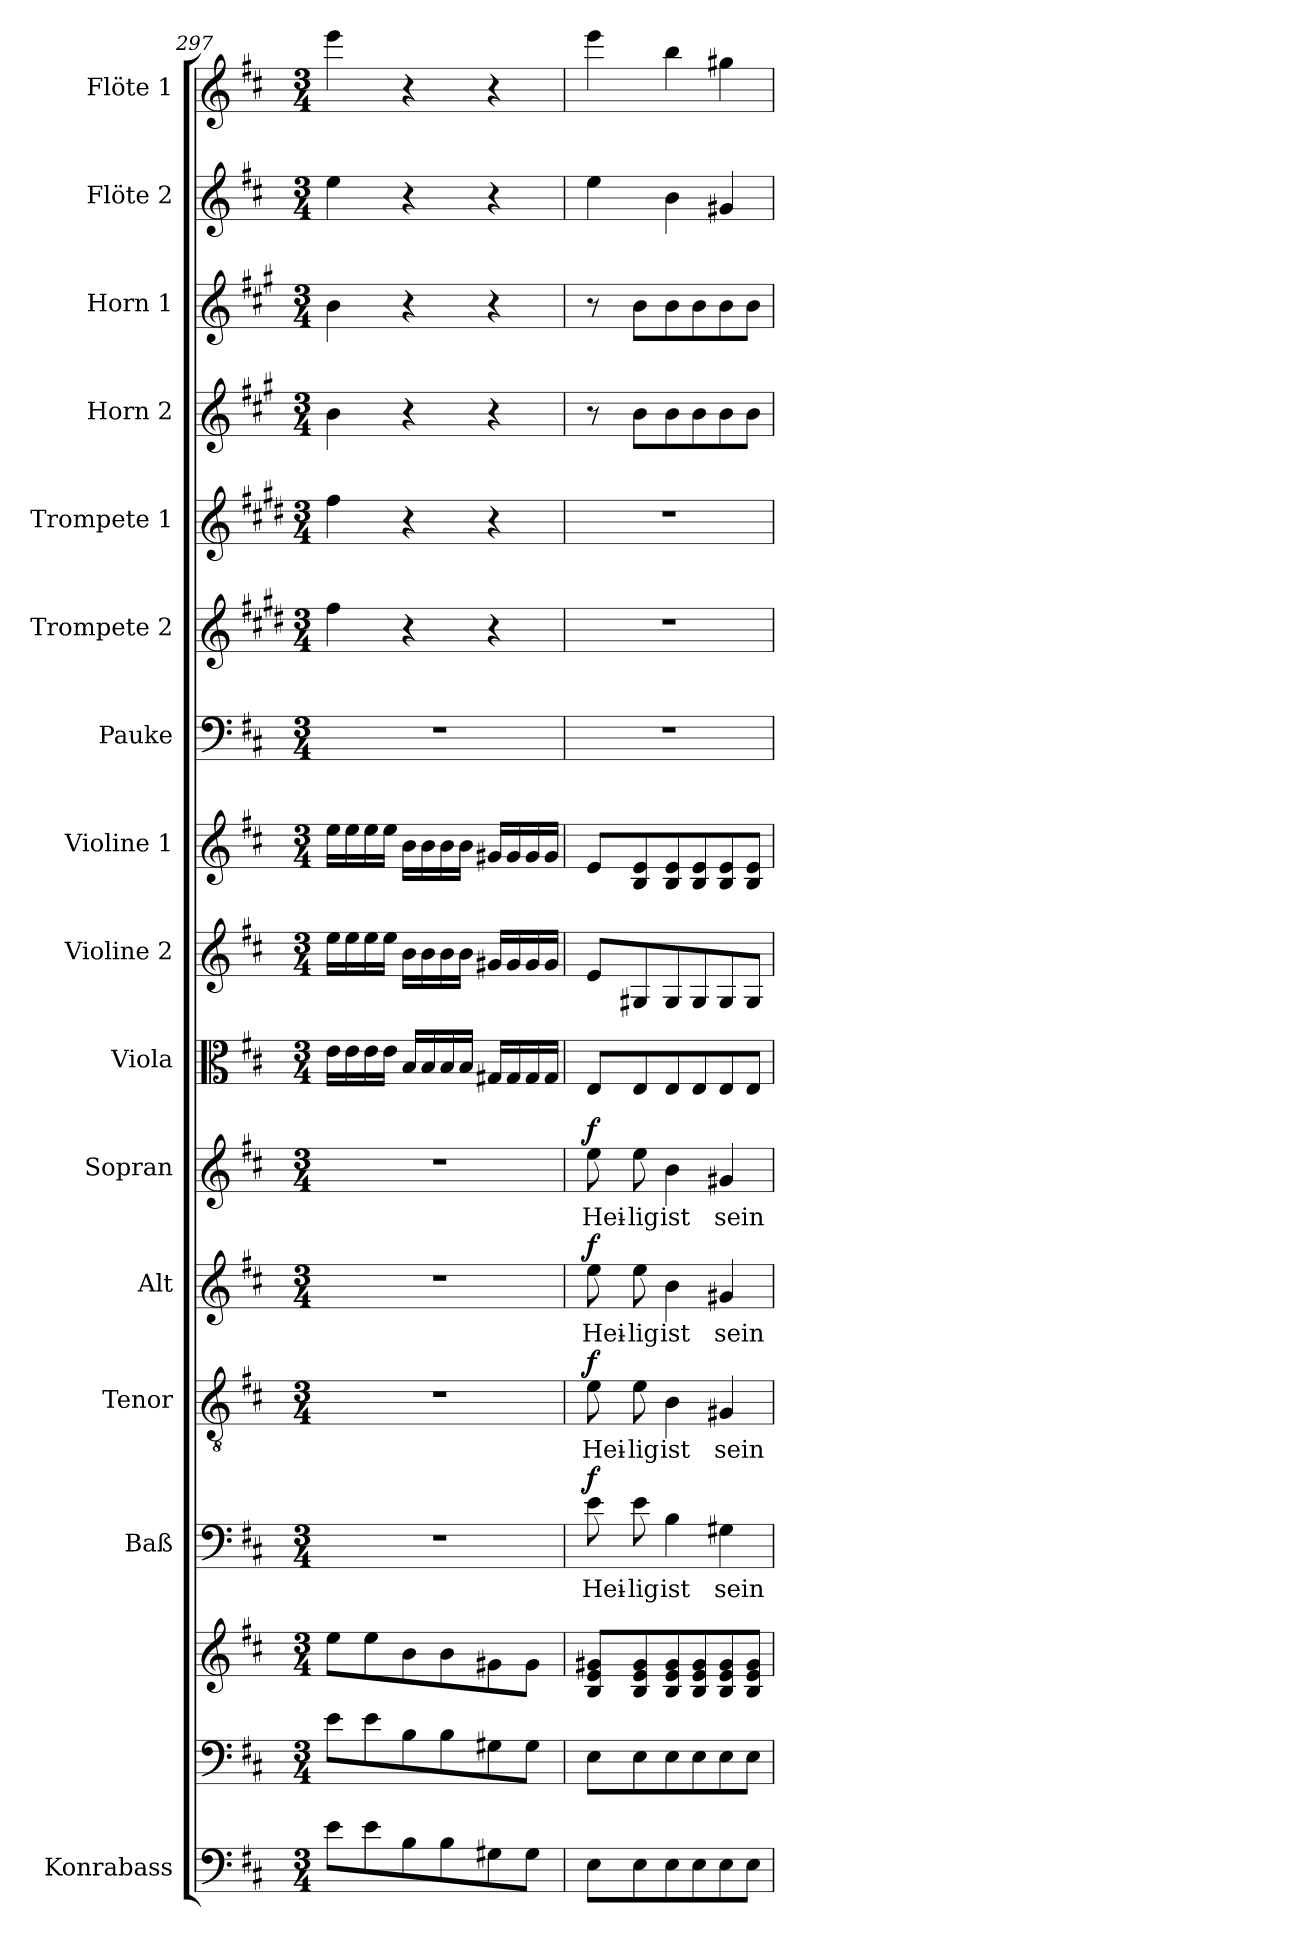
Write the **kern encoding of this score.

**kern	**kern	**kern	**kern	**text	**dynam	**kern	**text	**dynam	**kern	**text	**dynam	**kern	**text	**dynam	**kern	**kern	**kern	**kern	**kern	**kern	**kern	**kern	**kern	**kern
*part16	*part15	*part15	*part14	*part14	*part14	*part13	*part13	*part13	*part12	*part12	*part12	*part11	*part11	*part11	*part10	*part9	*part8	*part7	*part6	*part5	*part4	*part3	*part2	*part1
*staff17	*staff16	*staff15	*staff14	*staff14	*staff14	*staff13	*staff13	*staff13	*staff12	*staff12	*staff12	*staff11	*staff11	*staff11	*staff10	*staff9	*staff8	*staff7	*staff6	*staff5	*staff4	*staff3	*staff2	*staff1
*I"Konrabass	*	*	*I"Baß	*	*	*I"Tenor	*	*	*I"Alt	*	*	*I"Sopran	*	*	*I"Viola	*I"Violine 2	*I"Violine 1	*I"Pauke	*I"Trompete 2	*I"Trompete 1	*I"Horn 2	*I"Horn 1	*I"Flöte 2	*I"Flöte 1
*I'Kb.	*	*	*I'Baß	*	*	*I'Ten	*	*	*I'Alt	*	*	*I'Sop	*	*	*I'Vla.	*I'Vln. 2	*I'Vln. 1	*I'Pk.	*I'Trp. 2	*I'Trp. 1	*I'Hrn. 2	*I'Hrn. 1	*I'Fl. 2	*I'Fl. 1
*clefF4	*clefF4	*clefG2	*clefF4	*	*	*clefGv2	*	*	*clefG2	*	*	*clefG2	*	*	*clefC3	*clefG2	*clefG2	*clefF4	*clefG2	*clefG2	*clefG2	*clefG2	*clefG2	*clefG2
*ITrd7c12	*	*	*	*	*	*	*	*	*	*	*	*	*	*	*	*	*	*	*ITrd1c2	*ITrd1c2	*ITrd4c7	*ITrd4c7	*	*
*k[f#c#]	*k[f#c#]	*k[f#c#]	*k[f#c#]	*	*	*k[f#c#]	*	*	*k[f#c#]	*	*	*k[f#c#]	*	*	*k[f#c#]	*k[f#c#]	*k[f#c#]	*k[f#c#]	*k[f#c#]	*k[f#c#]	*k[f#c#]	*k[f#c#]	*k[f#c#]	*k[f#c#]
*D:	*D:	*D:	*D:	*	*	*D:	*	*	*D:	*	*	*D:	*	*	*D:	*D:	*D:	*D:	*D:	*D:	*D:	*D:	*D:	*D:
*M3/4	*M3/4	*M3/4	*M3/4	*	*	*M3/4	*	*	*M3/4	*	*	*M3/4	*	*	*M3/4	*M3/4	*M3/4	*M3/4	*M3/4	*M3/4	*M3/4	*M3/4	*M3/4	*M3/4
=297	=297	=297	=297	=297	=297	=297	=297	=297	=297	=297	=297	=297	=297	=297	=297	=297	=297	=297	=297	=297	=297	=297	=297	=297
8E\L	8e\L	8ee\L	2.r	.	.	2.r	.	.	2.r	.	.	2.r	.	.	16e\LL	16ee\LL	16ee\LL	2.r	4ee\	4ee\	4e\	4e\	4ee\	4eee\
.	.	.	.	.	.	.	.	.	.	.	.	.	.	.	16e\	16ee\	16ee\	.	.	.	.	.	.	.
8E\	8e\	8ee\	.	.	.	.	.	.	.	.	.	.	.	.	16e\	16ee\	16ee\	.	.	.	.	.	.	.
.	.	.	.	.	.	.	.	.	.	.	.	.	.	.	16e\JJ	16ee\JJ	16ee\JJ	.	.	.	.	.	.	.
8BB\	8B\	8b\	.	.	.	.	.	.	.	.	.	.	.	.	16B/LL	16b\LL	16b\LL	.	4r	4r	4r	4r	4r	4r
.	.	.	.	.	.	.	.	.	.	.	.	.	.	.	16B/	16b\	16b\	.	.	.	.	.	.	.
8BB\	8B\	8b\	.	.	.	.	.	.	.	.	.	.	.	.	16B/	16b\	16b\	.	.	.	.	.	.	.
.	.	.	.	.	.	.	.	.	.	.	.	.	.	.	16B/JJ	16b\JJ	16b\JJ	.	.	.	.	.	.	.
8GG#X\	8G#X\	8g#X\	.	.	.	.	.	.	.	.	.	.	.	.	16G#X/LL	16g#X/LL	16g#X/LL	.	4r	4r	4r	4r	4r	4r
.	.	.	.	.	.	.	.	.	.	.	.	.	.	.	16G#/	16g#/	16g#/	.	.	.	.	.	.	.
8GG#\J	8G#\J	8g#\J	.	.	.	.	.	.	.	.	.	.	.	.	16G#/	16g#/	16g#/	.	.	.	.	.	.	.
.	.	.	.	.	.	.	.	.	.	.	.	.	.	.	16G#/JJ	16g#/JJ	16g#/JJ	.	.	.	.	.	.	.
=298	=298	=298	=298	=298	=298	=298	=298	=298	=298	=298	=298	=298	=298	=298	=298	=298	=298	=298	=298	=298	=298	=298	=298	=298
!	!	!	!	!LO:LY:b	!LO:DY:a	!	!LO:LY:b	!LO:DY:a	!	!LO:LY:b	!LO:DY:a	!	!LO:LY:b	!LO:DY:a	!	!	!	!	!	!	!	!	!	!
8EE\L	8E\L	8B/ 8e/ 8g#X/L	8e\	Hei-	f	8e\	Hei-	f	8ee\	Hei-	f	8ee\	Hei-	f	8E/L	8e/L	8e/L	2.r	2.r	2.r	8r	8r	4ee\	4eee\
!	!	!	!	!LO:LY:b	!	!	!LO:LY:b	!	!	!LO:LY:b	!	!	!LO:LY:b	!	!	!	!	!	!	!	!	!	!	!
8EE\	8E\	8B/ 8e/ 8g#/	8e\	-lig	.	8e\	-lig	.	8ee\	-lig	.	8ee\	-lig	.	8E/	8G#X/	8B/ 8e/	.	.	.	8e\L	8e\L	.	.
!	!	!	!	!LO:LY:b	!	!	!LO:LY:b	!	!	!LO:LY:b	!	!	!LO:LY:b	!	!	!	!	!	!	!	!	!	!	!
8EE\	8E\	8B/ 8e/ 8g#/	4B\	ist	.	4B\	ist	.	4b\	ist	.	4b\	ist	.	8E/	8G#/	8B/ 8e/	.	.	.	8e\	8e\	4b\	4bb\
8EE\	8E\	8B/ 8e/ 8g#/	.	.	.	.	.	.	.	.	.	.	.	.	8E/	8G#/	8B/ 8e/	.	.	.	8e\	8e\	.	.
!	!	!	!	!LO:LY:b	!	!	!LO:LY:b	!	!	!LO:LY:b	!	!	!LO:LY:b	!	!	!	!	!	!	!	!	!	!	!
8EE\	8E\	8B/ 8e/ 8g#/	4G#X\	sein	.	4G#X/	sein	.	4g#X/	sein	.	4g#X/	sein	.	8E/	8G#/	8B/ 8e/	.	.	.	8e\	8e\	4g#X/	4gg#X\
8EE\J	8E\J	8B/ 8e/ 8g#/J	.	.	.	.	.	.	.	.	.	.	.	.	8E/J	8G#/J	8B/ 8e/J	.	.	.	8e\J	8e\J	.	.
=	=	=	=	=	=	=	=	=	=	=	=	=	=	=	=	=	=	=	=	=	=	=	=	=
*-	*-	*-	*-	*-	*-	*-	*-	*-	*-	*-	*-	*-	*-	*-	*-	*-	*-	*-	*-	*-	*-	*-	*-	*-
